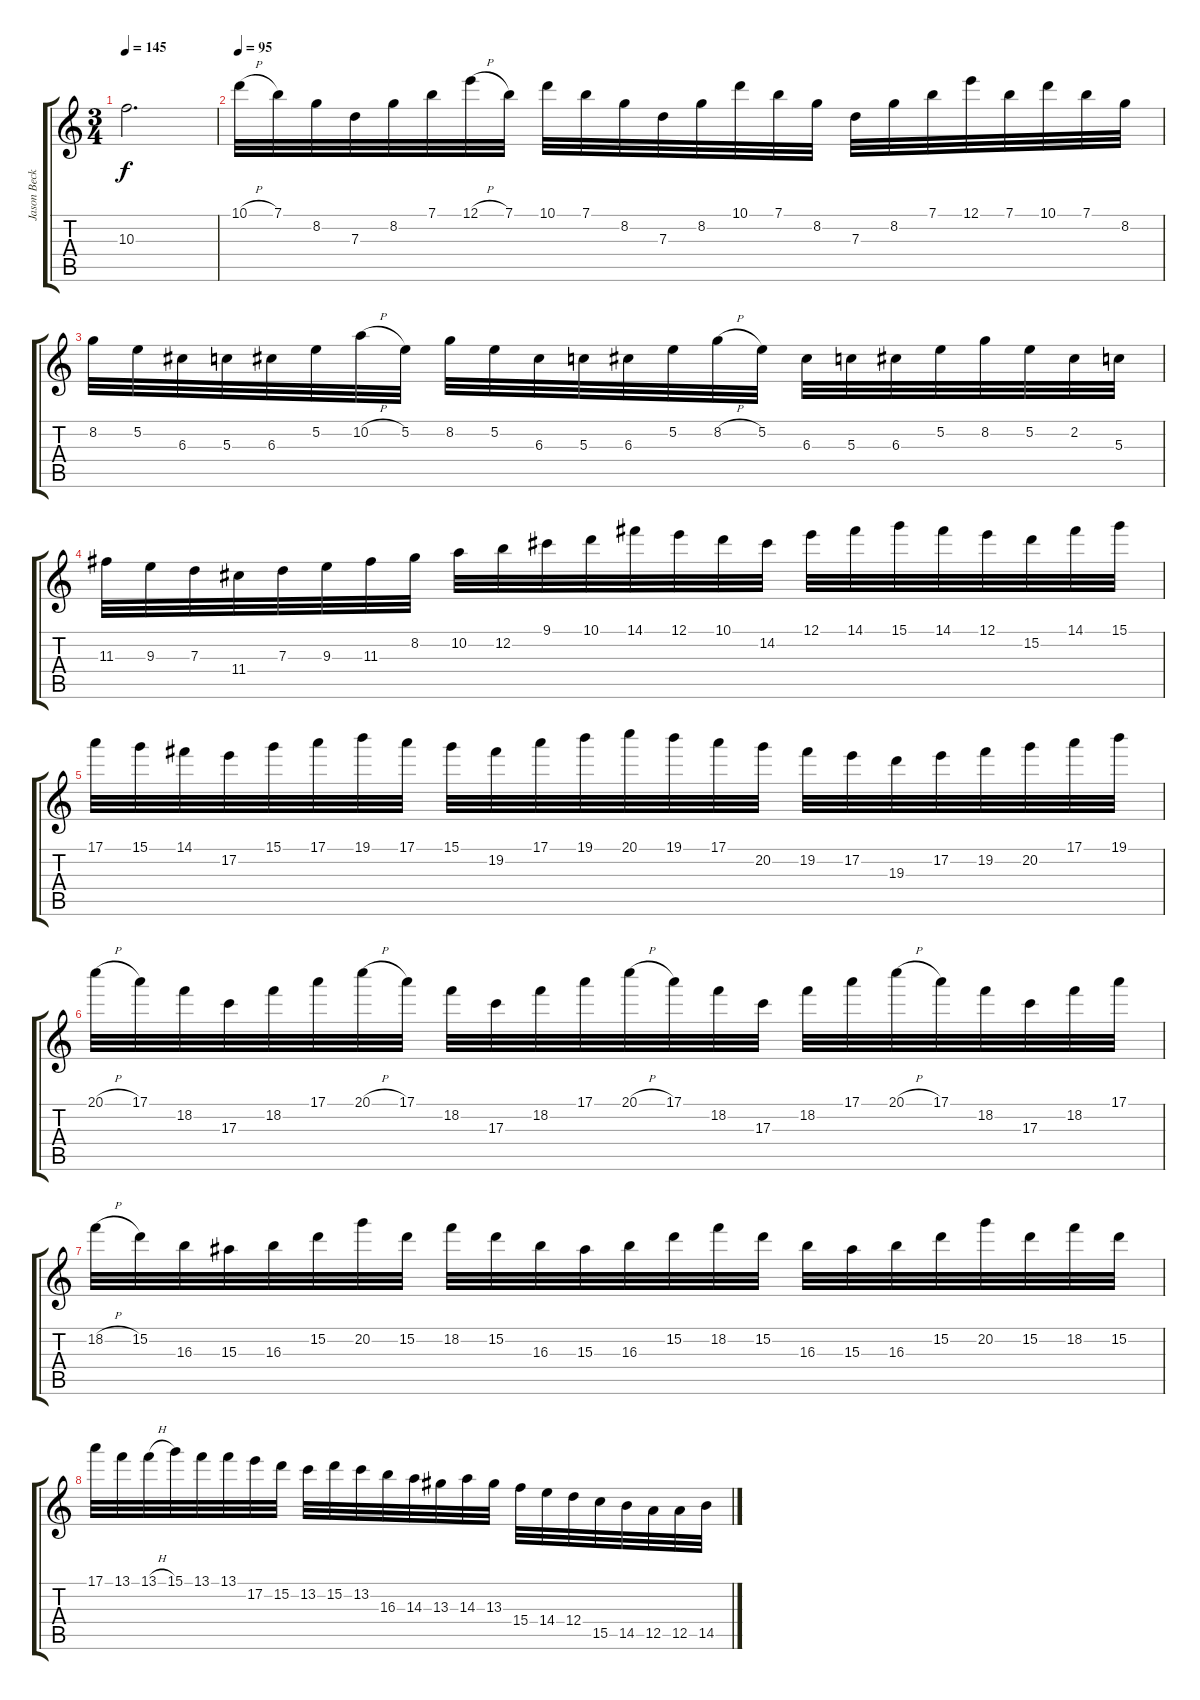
\track ("Jason Becker" "Jason Beck") {solo instrument distortionguitar}
\staff {score tabs}
\tuning (E4 B3 G3 D3 A2 E2) {hide}
\ts (3 4)
\tempo 145
\clef g2
\ks c
10.3.2{d dy f} |
\tempo 95
10.1{h}.32 7.1.32 8.2.32 7.3.32 8.2.32 7.1.32 12.1{h}.32 7.1.32 10.1.32 7.1.32 8.2.32 7.3.32 8.2.32 10.1.32 7.1.32 8.2.32 7.3.32 8.2.32 7.1.32 12.1.32 7.1.32 10.1.32 7.1.32 8.2.32 |
8.2.32 5.2.32 6.3.32 5.3.32 6.3.32 5.2.32 10.2{h}.32 5.2.32 8.2.32 5.2.32 6.3.32 5.3.32 6.3.32 5.2.32 8.2{h}.32 5.2.32 6.3.32 5.3.32 6.3.32 5.2.32 8.2.32 5.2.32 2.2.32 5.3.32 |
11.3.32 9.3.32 7.3.32 11.4.32 7.3.32 9.3.32 11.3.32 8.2.32 10.2.32 12.2.32 9.1.32 10.1.32 14.1.32 12.1.32 10.1.32 14.2.32 12.1.32 14.1.32 15.1.32 14.1.32 12.1.32 15.2.32 14.1.32 15.1.32 |
17.1.32 15.1.32 14.1.32 17.2.32 15.1.32 17.1.32 19.1.32 17.1.32 15.1.32 19.2.32 17.1.32 19.1.32 20.1.32 19.1.32 17.1.32 20.2.32 19.2.32 17.2.32 19.3.32 17.2.32 19.2.32 20.2.32 17.1.32 19.1.32 |
20.1{h}.32 17.1.32 18.2.32 17.3.32 18.2.32 17.1.32 20.1{h}.32 17.1.32 18.2.32 17.3.32 18.2.32 17.1.32 20.1{h}.32 17.1.32 18.2.32 17.3.32 18.2.32 17.1.32 20.1{h}.32 17.1.32 18.2.32 17.3.32 18.2.32 17.1.32 |
18.2{h}.32 15.2.32 16.3.32 15.3.32 16.3.32 15.2.32 20.2.32 15.2.32 18.2.32 15.2.32 16.3.32 15.3.32 16.3.32 15.2.32 18.2.32 15.2.32 16.3.32 15.3.32 16.3.32 15.2.32 20.2.32 15.2.32 18.2.32 15.2.32 |
17.1.32 13.1.32 13.1{h}.32 15.1.32 13.1.32 13.1.32 17.2.32 15.2.32 13.2.32 15.2.32 13.2.32 16.3.32 14.3.32 13.3.32 14.3.32 13.3.32 15.4.32 14.4.32 12.4.32 15.5.32 14.5.32 12.5.32 12.5.32 14.5.32
